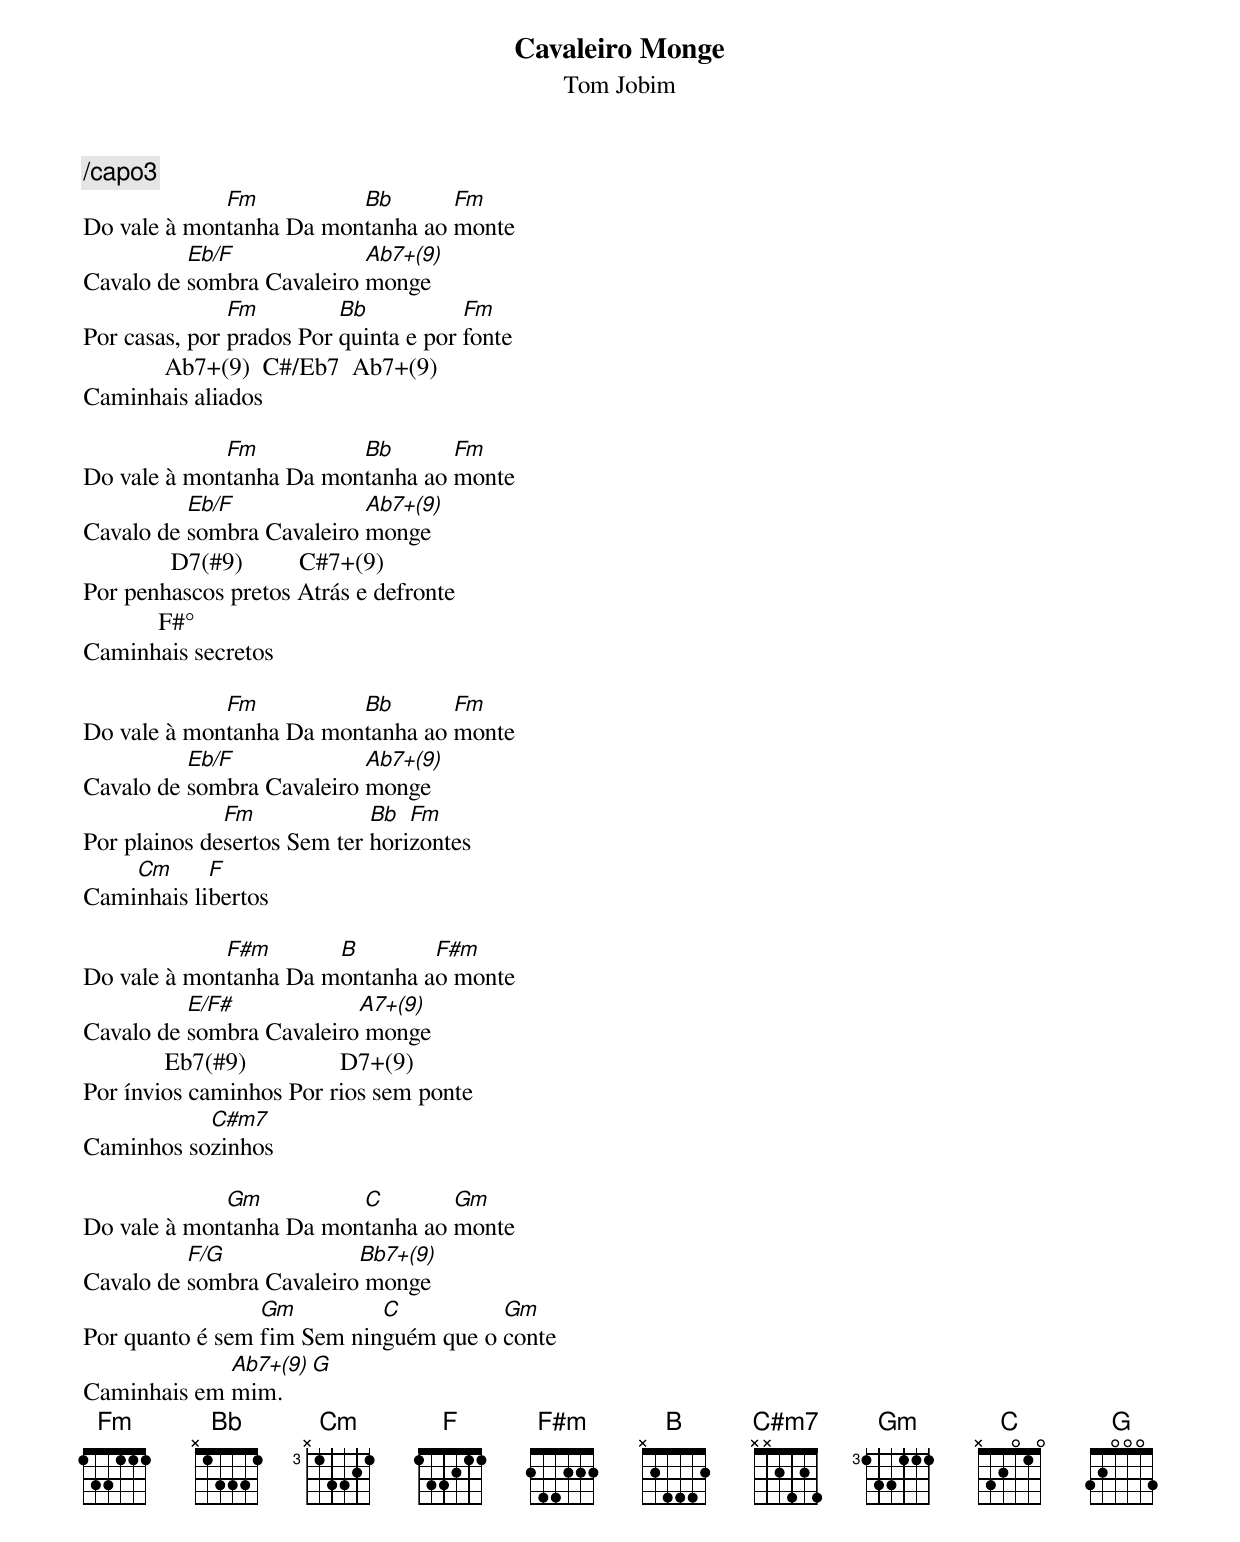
Cavaleiro Monge
Tom Jobim


/capo3
             Fm          Bb       Fm
Do vale à montanha Da montanha ao monte
          Eb/F             Ab7+(9)
Cavalo de sombra Cavaleiro monge
               Fm         Bb           Fm
Por casas, por prados Por quinta e por fonte
             Ab7+(9)  C#/Eb7  Ab7+(9)
Caminhais aliados

             Fm          Bb       Fm
Do vale à montanha Da montanha ao monte
          Eb/F             Ab7+(9)
Cavalo de sombra Cavaleiro monge
              D7(#9)         C#7+(9)
Por penhascos pretos Atrás e defronte
            F#°
Caminhais secretos

             Fm          Bb       Fm
Do vale à montanha Da montanha ao monte
          Eb/F             Ab7+(9)
Cavalo de sombra Cavaleiro monge
              Fm             Bb  Fm
Por plainos desertos Sem ter horizontes
    Cm      F
Caminhais libertos

             F#m       B        F#m
Do vale à montanha Da montanha ao monte
          E/F#            A7+(9)
Cavalo de sombra Cavaleiro monge
             Eb7(#9)               D7+(9)
Por ínvios caminhos Por rios sem ponte
           C#m7
Caminhos sozinhos

             Gm          C        Gm
Do vale à montanha Da montanha ao monte
          F/G             Bb7+(9)
Cavalo de sombra Cavaleiro monge
                 Gm         C          Gm
Por quanto é sem fim Sem ninguém que o conte
             Ab7+(9)    G
Caminhais em mim.
